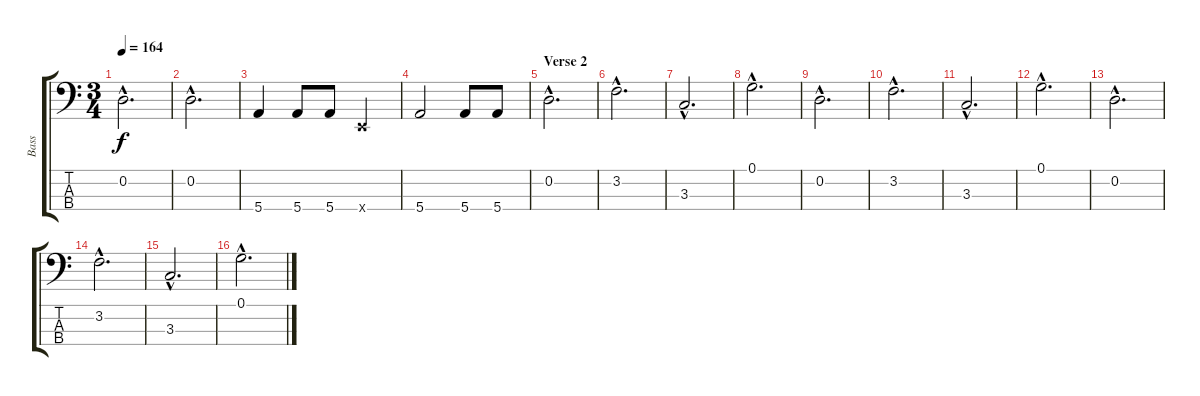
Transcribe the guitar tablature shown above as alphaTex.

\track ("Bass" "Bass") {instrument fretlessbass}
\staff {score tabs}
\tuning (G2 D2 A1 E1) {hide}
\ts (3 4)
\tempo 164
\clef f4
\ks c
0.2{hac}.2{d dy f} |
0.2{hac}.2{d} |
5.4.4 5.4.8 5.4.8 0.4{x}.4 |
5.4.2 5.4.8 5.4.8 |
\section ("" "Verse 2")
0.2{hac}.2{d} |
3.2{hac}.2{d} |
3.3{hac}.2{d} |
0.1{hac}.2{d} |
0.2{hac}.2{d} |
3.2{hac}.2{d} |
3.3{hac}.2{d} |
0.1{hac}.2{d} |
0.2{hac}.2{d} |
3.2{hac}.2{d} |
3.3{hac}.2{d} |
0.1{hac}.2{d}
